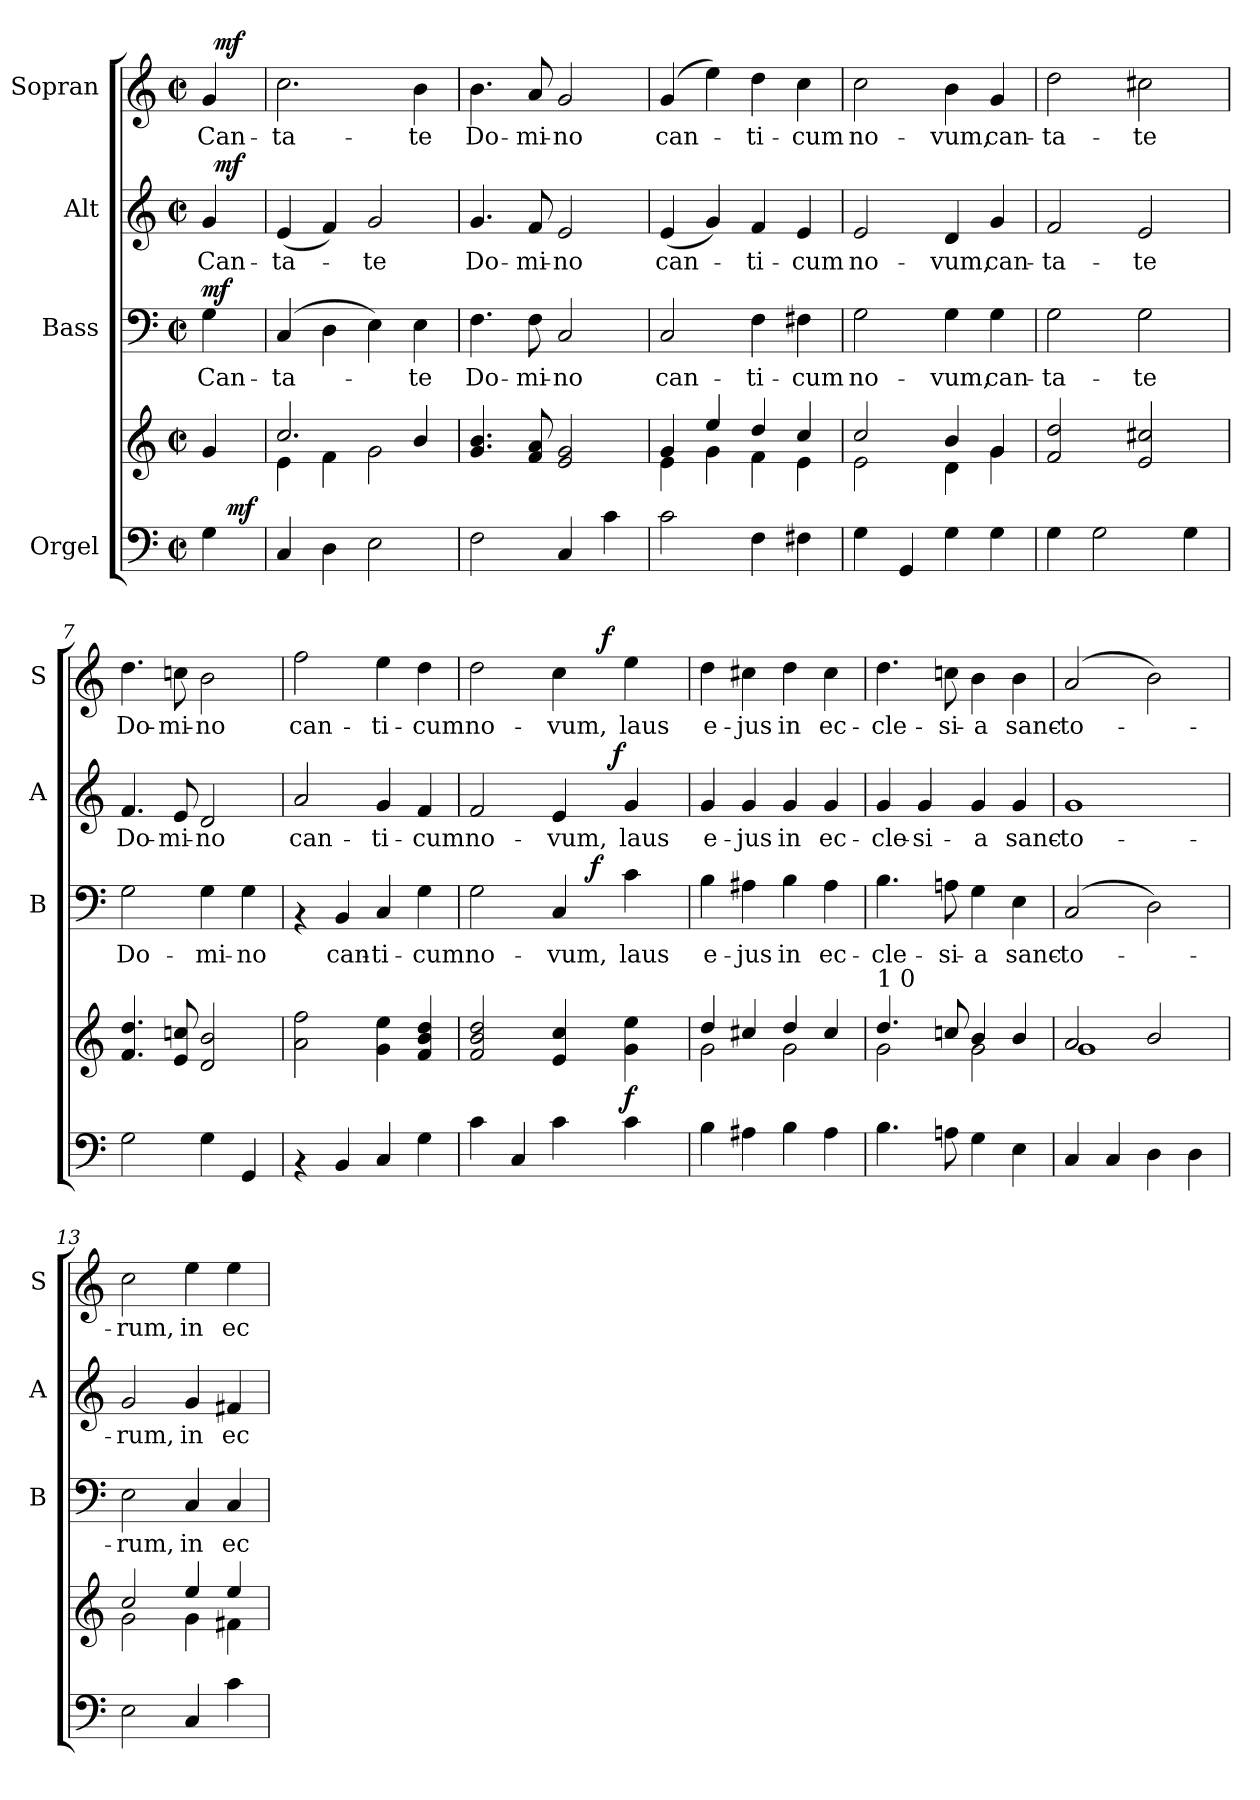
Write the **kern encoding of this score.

**kern	**kern	**dynam	**kern	**text	**dynam	**kern	**text	**dynam	**kern	**text	**dynam
*part4	*part4	*part4	*part3	*part3	*part3	*part2	*part2	*part2	*part1	*part1	*part1
*staff5	*staff4	*staff4/5	*staff3	*staff3	*staff3	*staff2	*staff2	*staff2	*staff1	*staff1	*staff1
*I"Orgel	*	*	*I"Bass	*	*	*I"Alt	*	*	*I"Sopran	*	*
*	*	*	*I'B	*	*	*I'A	*	*	*I'S	*	*
*clefF4	*clefG2	*	*clefF4	*	*	*clefG2	*	*	*clefG2	*	*
*k[]	*k[]	*	*k[]	*	*	*k[]	*	*	*k[]	*	*
*C:	*C:	*	*C:	*	*	*C:	*	*	*C:	*	*
*M2/2	*M2/2	*	*M2/2	*	*	*M2/2	*	*	*M2/2	*	*
*met(c|)	*met(c|)	*	*met(c|)	*	*	*met(c|)	*	*	*met(c|)	*	*
=1	=1	=1	=1	=1	=1	=1	=1	=1	=1	=1	=1
!	!	!	!	!	!	!	!	!	!LO:TX:a:t=Allegretto	!	!
!	!	!	!	!LO:LY:b	!LO:DY:a	!	!LO:LY:b	!	!	!LO:LY:b	!
*^	*	*	*	*	*	*^	*	*	*^	*	*
4G\	16ryy	4g/	.	4G\	Can-	mf	4g/	32ryy	Can-	.	4g/	32ryy	Can-	.
!	!	!	!	!	!	!	!	!	!	!LO:DY:a	!	!	!	!LO:DY:a
.	.	.	.	.	.	.	.	8..ryy	.	mf	.	8..ryy	.	mf
!	!	!	!LO:DY:a=2	!	!	!	!	!	!	!	!	!	!	!
.	8.ryy	.	mf	.	.	.	.	.	.	.	.	.	.	.
=2	=2	=2	=2	=2	=2	=2	=2	=2	=2	=2	=2	=2	=2	=2
*	*	*^	*	*	*	*	*	*	*	*	*	*	*	*
!	!	!	!	!	!	!LO:LY:b	!	!	!	!LO:LY:b	!	!	!	!LO:LY:b	!
*	*	*	*	*	*	*	*	*v	*v	*	*	*	*	*	*
*v	*v	*	*	*	*	*	*	*	*	*	*v	*v	*	*
4C/	2.cc/	4e\	.	(4C/	-ta-	.	(<4e/	-ta-	.	2.cc\	-ta-	.
4D\	.	4f\	.	4D\	.	.	4f/)	.	.	.	.	.
!	!	!	!	!	!	!	!	!LO:LY:b	!	!	!	!
2E\	.	2g\	.	4E\)	.	.	2g/	-te	.	.	.	.
!	!	!	!	!	!LO:LY:b	!	!	!	!	!	!LO:LY:b	!
.	4b/	.	.	4E\	-te	.	.	.	.	4b\	-te	.
*	*v	*v	*	*	*	*	*	*	*	*	*	*
=3	=3	=3	=3	=3	=3	=3	=3	=3	=3	=3	=3
!	!	!	!	!LO:LY:b	!	!	!LO:LY:b	!	!	!LO:LY:b	!
2F\	4.g/ 4.b/	.	4.F\	Do-	.	4.g/	Do-	.	4.b\	Do-	.
!	!	!	!	!LO:LY:b	!	!	!LO:LY:b	!	!	!LO:LY:b	!
.	8f/ 8a/	.	8F\	-mi-	.	8f/	-mi-	.	8a/	-mi-	.
!	!	!	!	!LO:LY:b	!	!	!LO:LY:b	!	!	!LO:LY:b	!
4C/	2e/ 2g/	.	2C/	-no	.	2e/	-no	.	2g/	-no	.
4c\	.	.	.	.	.	.	.	.	.	.	.
=4	=4	=4	=4	=4	=4	=4	=4	=4	=4	=4	=4
*	*^	*	*	*	*	*	*	*	*	*	*
!	!	!	!	!	!LO:LY:b	!	!	!LO:LY:b	!	!	!LO:LY:b	!
2c\	4g/	4e\	.	2C/	can-	.	(<4e/	can-	.	(4g/	can-	.
.	4ee/	4g\	.	.	.	.	4g/)	.	.	4ee\)	.	.
!	!	!	!	!	!LO:LY:b	!	!	!LO:LY:b	!	!	!LO:LY:b	!
4F\	4dd/	4f\	.	4F\	-ti-	.	4f/	-ti-	.	4dd\	-ti-	.
!	!	!	!	!	!LO:LY:b	!	!	!LO:LY:b	!	!	!LO:LY:b	!
4F#X\	4cc/	4e\	.	4F#X\	-cum	.	4e/	-cum	.	4cc\	-cum	.
=5	=5	=5	=5	=5	=5	=5	=5	=5	=5	=5	=5	=5
!	!	!	!	!	!LO:LY:b	!	!	!LO:LY:b	!	!	!LO:LY:b	!
4G\	2cc/	2e\	.	2G\	no-	.	2e/	no-	.	2cc\	no-	.
4GG/	.	.	.	.	.	.	.	.	.	.	.	.
!	!	!	!	!	!LO:LY:b	!	!	!LO:LY:b	!	!	!LO:LY:b	!
4G\	4b/	4d\	.	4G\	-vum,	.	4d/	-vum,	.	4b\	-vum,	.
!	!	!	!	!	!LO:LY:b	!	!	!LO:LY:b	!	!	!LO:LY:b	!
4G\	4g/	4g\	.	4G\	can-	.	4g/	can-	.	4g/	can-	.
!!LO:LB:g=z
=6	=6	=6	=6	=6	=6	=6	=6	=6	=6	=6	=6	=6
!	!	!	!	!	!LO:LY:b	!	!	!LO:LY:b	!	!	!LO:LY:b	!
*	*v	*v	*	*	*	*	*	*	*	*	*	*
4G\	2f/ 2dd/	.	2G\	-ta-	.	2f/	-ta-	.	2dd\	-ta-	.
2G\	.	.	.	.	.	.	.	.	.	.	.
!	!	!	!	!LO:LY:b	!	!	!LO:LY:b	!	!	!LO:LY:b	!
.	2e/ 2cc#X/	.	2G\	-te	.	2e/	-te	.	2cc#X\	-te	.
4G\	.	.	.	.	.	.	.	.	.	.	.
=7	=7	=7	=7	=7	=7	=7	=7	=7	=7	=7	=7
!	!	!	!	!LO:LY:b	!	!	!LO:LY:b	!	!	!LO:LY:b	!
2G\	4.f/ 4.dd/	.	2G\	Do-	.	4.f/	Do-	.	4.dd\	Do-	.
!	!	!	!	!	!	!	!LO:LY:b	!	!	!LO:LY:b	!
.	8e/ 8ccn/	.	.	.	.	8e/	-mi-	.	8ccn\	-mi-	.
!	!	!	!	!LO:LY:b	!	!	!LO:LY:b	!	!	!LO:LY:b	!
4G\	2d/ 2b/	.	4G\	-mi-	.	2d/	-no	.	2b\	-no	.
!	!	!	!	!LO:LY:b	!	!	!	!	!	!	!
4GG/	.	.	4G\	-no	.	.	.	.	.	.	.
=8	=8	=8	=8	=8	=8	=8	=8	=8	=8	=8	=8
!	!	!	!	!	!	!	!LO:LY:b	!	!	!LO:LY:b	!
4rAA	2a\ 2ff\	.	4rAA	.	.	2a/	can-	.	2ff\	can-	.
!	!	!	!	!LO:LY:b	!	!	!	!	!	!	!
4BB/	.	.	4BB/	can-	.	.	.	.	.	.	.
!	!	!	!	!LO:LY:b	!	!	!LO:LY:b	!	!	!LO:LY:b	!
4C/	4g\ 4ee\	.	4C/	-ti-	.	4g/	-ti-	.	4ee\	-ti-	.
!	!	!	!	!LO:LY:b	!	!	!LO:LY:b	!	!	!LO:LY:b	!
4G\	4f/ 4b/ 4dd/	.	4G\	-cum	.	4f/	-cum	.	4dd\	-cum	.
=9	=9	=9	=9	=9	=9	=9	=9	=9	=9	=9	=9
!	!	!	!	!LO:LY:b	!	!	!LO:LY:b	!	!	!LO:LY:b	!
*	*	*	*^	*	*	*^	*	*	*^	*	*
4c\	2f/ 2b/ 2dd/	.	2G\	2ryy	no-	.	2f/	2ryy	no-	.	2dd\	2ryy	no-	.
4C/	.	.	.	.	.	.	.	.	.	.	.	.	.	.
!	!	!	!	!	!LO:LY:b	!	!	!	!LO:LY:b	!	!	!	!LO:LY:b	!
4c\	4e/ 4cc/	.	4C/	8ryy	-vum,	.	4e/	8..ryy	-vum,	.	4cc\	8.ryy	-vum,	.
.	.	.	.	32ryy	.	.	.	.	.	.	.	.	.	.
!	!	!	!	!	!	!LO:DY:a	!	!	!	!	!	!	!	!
.	.	.	.	4ryy	.	f	.	.	.	.	.	.	.	.
!	!	!	!	!	!	!	!	!	!	!	!	!	!	!LO:DY:a
.	.	.	.	.	.	.	.	.	.	.	.	4ryy	.	f
!	!	!	!	!	!	!	!	!	!	!LO:DY:a	!	!	!	!
.	.	.	.	.	.	.	.	4ryy	.	f	.	.	.	.
!	!	!LO:DY:a=2	!	!	!LO:LY:b	!	!	!	!LO:LY:b	!	!	!	!LO:LY:b	!
4c\	4g\ 4ee\	f	4c\	.	laus	.	4g/	.	laus	.	4ee\	.	laus	.
.	.	.	.	16.ryy	.	.	.	.	.	.	.	.	.	.
.	.	.	.	.	.	.	.	.	.	.	.	16ryy	.	.
.	.	.	.	.	.	.	.	32ryy	.	.	.	.	.	.
=10	=10	=10	=10	=10	=10	=10	=10	=10	=10	=10	=10	=10	=10	=10
*	*^	*	*	*	*	*	*	*	*	*	*	*	*	*
!	!	!	!	!	!	!LO:LY:b	!	!	!	!LO:LY:b	!	!	!	!LO:LY:b	!
*	*	*	*	*v	*v	*	*	*	*	*	*	*v	*v	*	*
*	*	*	*	*	*	*	*v	*v	*	*	*	*	*
4B\	4dd/	2g\	.	4B\	e-	.	4g/	e-	.	4dd\	e-	.
!	!	!	!	!	!LO:LY:b	!	!	!LO:LY:b	!	!	!LO:LY:b	!
4A#X\	4cc#X/	.	.	4A#X\	-jus	.	4g/	-jus	.	4cc#X\	-jus	.
!	!	!	!	!	!LO:LY:b	!	!	!LO:LY:b	!	!	!LO:LY:b	!
4B\	4dd/	2g\	.	4B\	in	.	4g/	in	.	4dd\	in	.
!	!	!	!	!	!LO:LY:b	!	!	!LO:LY:b	!	!	!LO:LY:b	!
4A#\	4cc#/	.	.	4A#\	ec-	.	4g/	ec-	.	4cc#\	ec-	.
!!LO:PB:g=z
=11	=11	=11	=11	=11	=11	=11	=11	=11	=11	=11	=11	=11
!	!LO:TX:a:t=1 0	!	!	!	!	!	!	!	!	!	!	!
!	!	!	!	!	!LO:LY:b	!	!	!LO:LY:b	!	!	!LO:LY:b	!
4.B\	4.dd/	2g\	.	4.B\	-cle-	.	4g/	-cle-	.	4.dd\	-cle-	.
!	!	!	!	!	!	!	!	!LO:LY:b	!	!	!	!
.	.	.	.	.	.	.	4g/	-si-	.	.	.	.
!	!	!	!	!	!LO:LY:b	!	!	!	!	!	!LO:LY:b	!
8An\	8ccn/	.	.	8An\	-si-	.	.	.	.	8ccn\	-si-	.
!	!	!	!	!	!LO:LY:b	!	!	!LO:LY:b	!	!	!LO:LY:b	!
4G\	4b/	2g\	.	4G\	-a	.	4g/	-a	.	4b\	-a	.
!	!	!	!	!	!LO:LY:b	!	!	!LO:LY:b	!	!	!LO:LY:b	!
4E\	4b/	.	.	4E\	sanc-	.	4g/	sanc-	.	4b\	sanc-	.
=12	=12	=12	=12	=12	=12	=12	=12	=12	=12	=12	=12	=12
!	!	!	!	!	!LO:LY:b	!	!	!LO:LY:b	!	!	!LO:LY:b	!
4C/	2a/	1g	.	(2C/	-to-	.	1g	-to-	.	(2a/	-to-	.
4C/	.	.	.	.	.	.	.	.	.	.	.	.
4D\	2b/	.	.	2D\)	.	.	.	.	.	2b\)	.	.
4D\	.	.	.	.	.	.	.	.	.	.	.	.
=13	=13	=13	=13	=13	=13	=13	=13	=13	=13	=13	=13	=13
!	!	!	!	!	!LO:LY:b	!	!	!LO:LY:b	!	!	!LO:LY:b	!
2E\	2cc/	2g\	.	2E\	-rum,	.	2g/	-rum,	.	2cc\	-rum,	.
!	!	!	!	!	!LO:LY:b	!	!	!LO:LY:b	!	!	!LO:LY:b	!
4C/	4ee/	4g\	.	4C/	in	.	4g/	in	.	4ee\	in	.
!	!	!	!	!	!LO:LY:b	!	!	!LO:LY:b	!	!	!LO:LY:b	!
4c\	4ee/	4f#X\	.	4C/	ec-	.	4f#X/	ec-	.	4ee\	ec-	.
*	*v	*v	*	*	*	*	*	*	*	*	*	*
=	=	=	=	=	=	=	=	=	=	=	=
*-	*-	*-	*-	*-	*-	*-	*-	*-	*-	*-	*-
